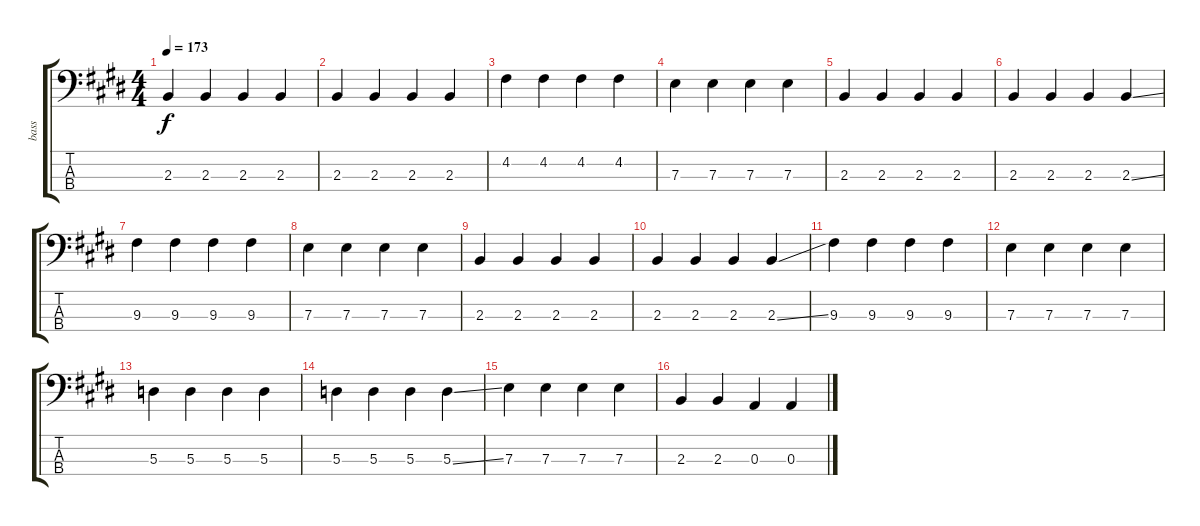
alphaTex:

\track ("bass" "bass") {instrument electricbassfinger}
\staff {score tabs}
\tuning (G2 D2 A1 E1) {hide}
\ts (4 4)
\tempo 173
\clef f4
\ks e
2.3.4{dy f} 2.3.4 2.3.4 2.3.4 |
2.3.4 2.3.4 2.3.4 2.3.4 |
4.2.4 4.2.4 4.2.4 4.2.4 |
7.3.4 7.3.4 7.3.4 7.3.4 |
2.3.4 2.3.4 2.3.4 2.3.4 |
2.3.4 2.3.4 2.3.4 2.3{ss}.4 |
9.3.4 9.3.4 9.3.4 9.3.4 |
7.3.4 7.3.4 7.3.4 7.3.4 |
2.3.4 2.3.4 2.3.4 2.3.4 |
2.3.4 2.3.4 2.3.4 2.3{ss}.4 |
9.3.4 9.3.4 9.3.4 9.3.4 |
7.3.4 7.3.4 7.3.4 7.3.4 |
5.3.4 5.3.4 5.3.4 5.3.4 |
5.3.4 5.3.4 5.3.4 5.3{ss}.4 |
7.3.4 7.3.4 7.3.4 7.3.4 |
2.3.4 2.3.4 0.3.4 0.3.4
